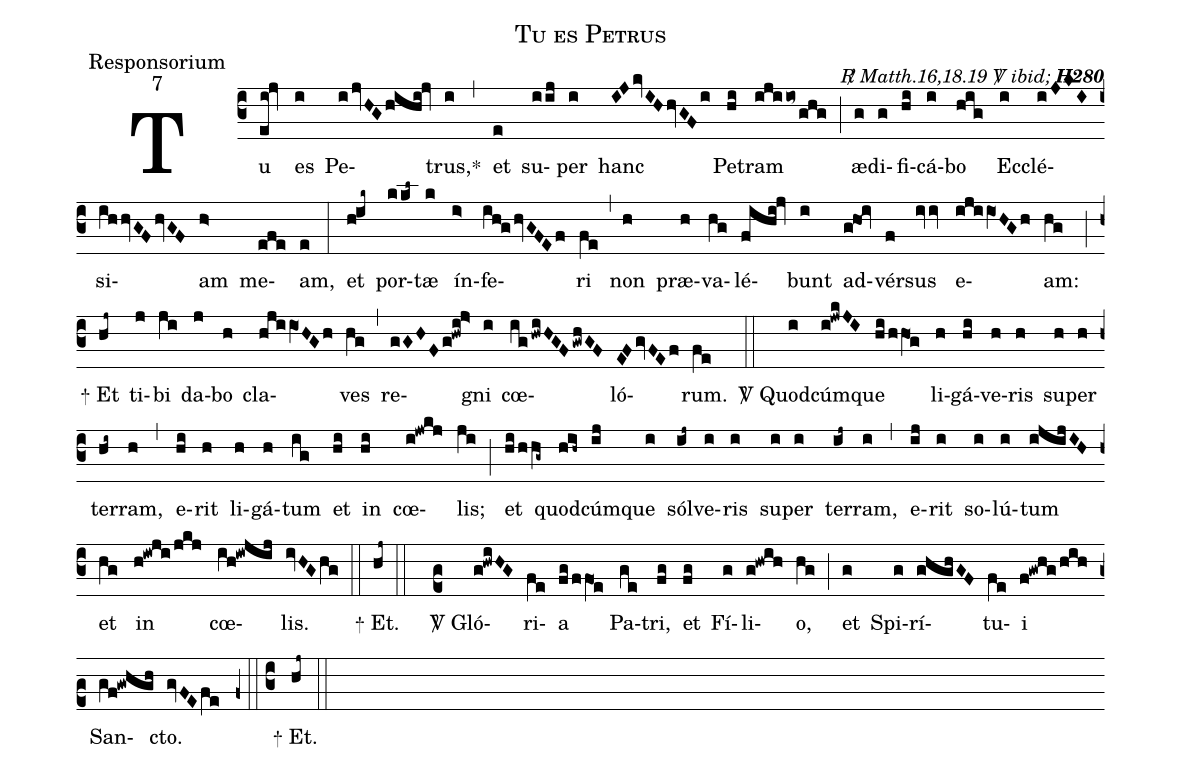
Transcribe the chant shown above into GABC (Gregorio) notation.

name:Tu es Petrus;
office-part:Responsorium;
mode:7;
commentary:{\itshape\mdseries \Rbar\  Matth.16,18.19 \Vbar\   ibid;\/} {\bfseries H280};
%%
(c3) Tu(ei!jv) es(i) Pe(ijvHGhihi!jv)trus,<sp>*</sp>(i) (,)
et(e) su(iij)per(i) hanc(IJkvIHhvGFi) Pe(hi)tram(ijiio~ghg) (;)
æ(g)di(g)fi(hi)cá(i)bo(hig) Ec(i)clé(iJKI2)si(ihhvGFhvGF)am(h>) me(efe)am,(e) (:)
et(h!ik~) por(kkl~)tæ(k) ín(i>)fe(ih!ghvGFEf)ri(fe) (,)
non(h) præ(h)va(hg)lé(fihi!jv)bunt(i) ad(g!ho1!iv)vér(f)sus(ivv) e(ijiiO1HGh)am:(hg) (;)
<sp>+</sp> Et(hj~) ti(j)bi(ji) da(j)bo(h) cla(hjiiO1HGh)ves(hg) (,)
re(gGHF2g!hwi!j>)gni(i) cœ(ighwiHGFgwhGF)ló(EFgvFEf)rum.(fe) (::)
<sp>V/</sp> Quod(i)cúm(i!jwkJI)que(hi/hhO1g) li(h)gá(hi)ve(h)ris(h) su(h)per(h) ter(hi~)ram,(h) (,)
e(hi)rit(h) li(h)gá(h)tum(ig) et(hi)  in(hi) cœ(i!jwkj)lis;(ji) (;)
et(hi/hhg~) quod(hih~)cúm(ij)que(i) sól(ij~)ve(i)ris(i) su(i)per(i) ter(ij~)ram,(i) (,)
e(ij)rit(i) so(i)lú(i)tum(ijijIH) et(hg) in(h!iwji/jkj) cœ(ih!iwjij)lis.(ivHGhg) (::)
<sp>+</sp> Et.(hj~)  (::)
(c2) <sp>V/</sp> Gló(g!hwiHG)ri(fe)a(fg/ffO1e) Pa(ge)tri,(fg) et(fg) Fí(g)li(g@hwih)o,(hg) (;)
et(g) Spi(g)rí(ghghGF)tu(fe)i(f!gwhg/hih) San(gf!gwhgh)cto.(gvFEfe) (z0::c3)
<sp>+</sp> Et.(hj~)(::)
